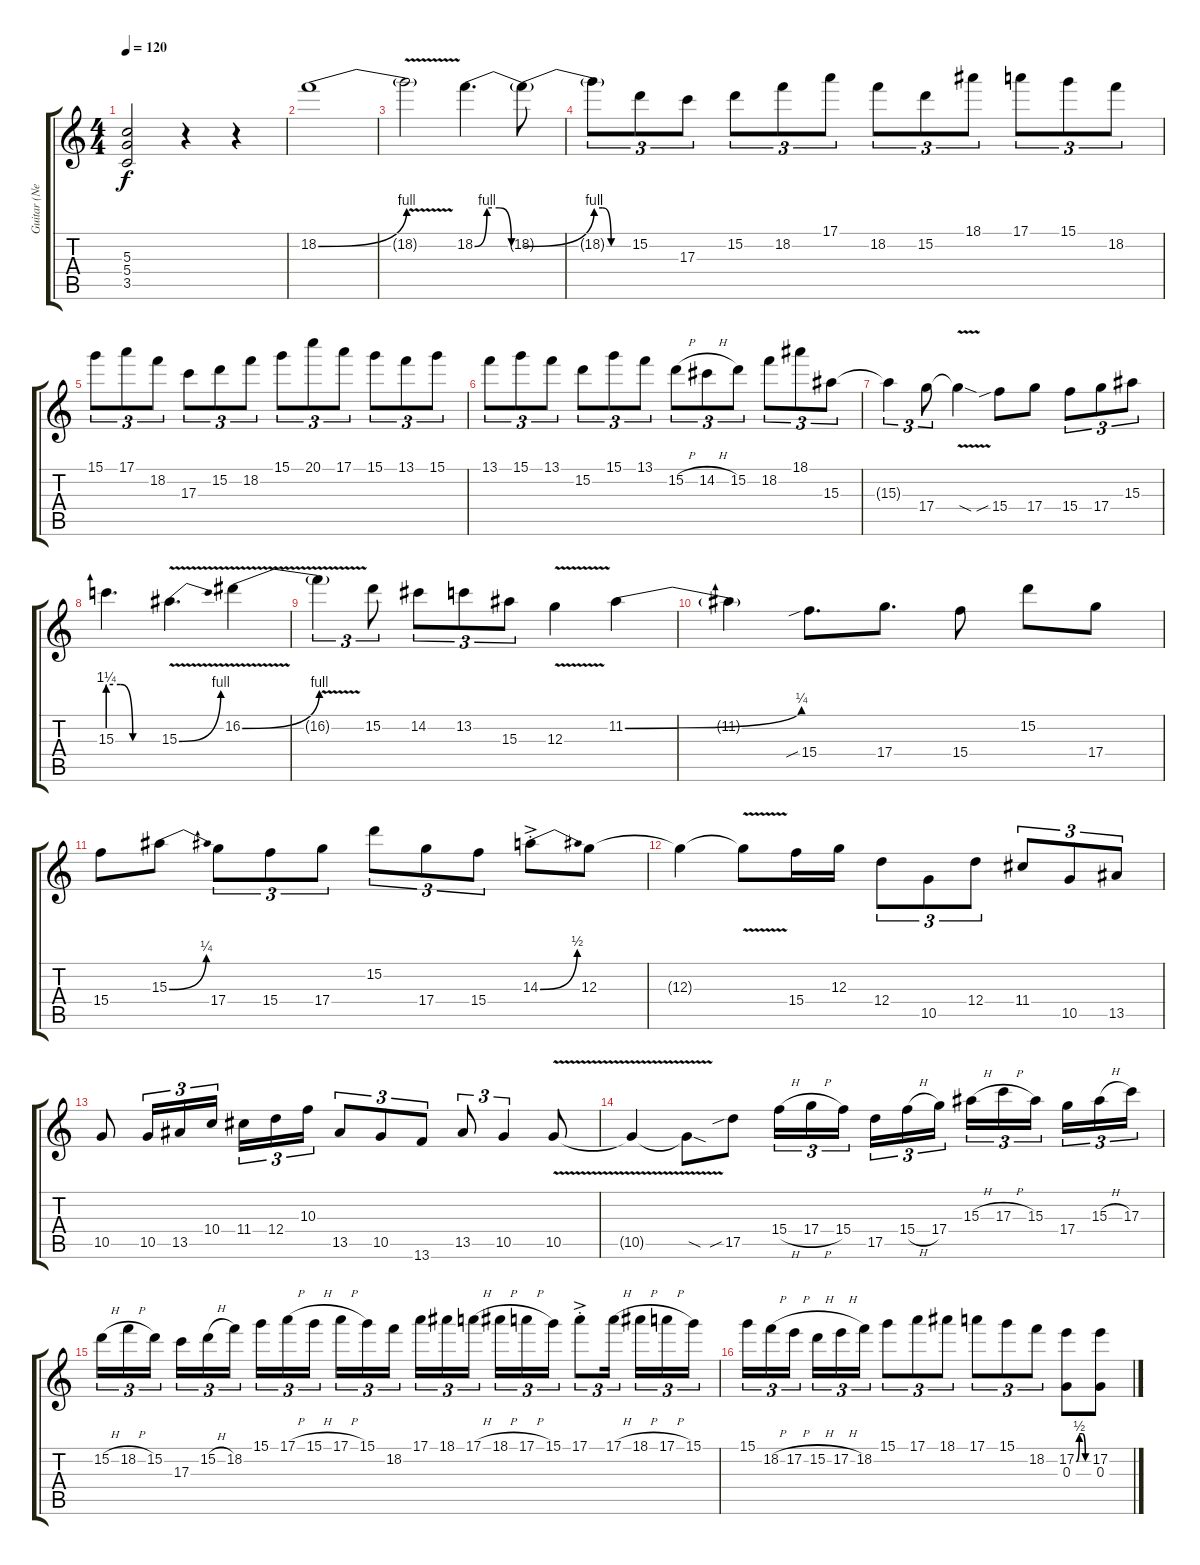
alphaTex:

\track ("Guitar (Nelson)" "Guitar (Ne") {instrument overdrivenguitar}
\staff {score tabs}
\tuning (E4 B3 G3 D3 A2 E2) {hide}
\ts (4 4)
\tempo 120
\clef g2
\ks c
(5.3 5.4 3.5).2{dy f} r.4 r.4 |
18.2{be (bend 0 0 60 4)}.1 |
18.2{v t}.2 18.2{be (custom 0 0 15 4 30 4 45 0 60 0)}.4{d} 18.2{be (bend 0 0 60 4) t}.8 |
18.2{be (custom 0 4 15 4 30 0 60 0) t}.8{tu (3 2)} 15.2.8{tu (3 2)} 17.3.8{tu (3 2)} 15.2.8{tu (3 2)} 18.2.8{tu (3 2)} 17.1.8{tu (3 2)} 18.2.8{tu (3 2)} 15.2.8{tu (3 2)} 18.1.8{tu (3 2)} 17.1.8{tu (3 2)} 15.1.8{tu (3 2)} 18.2.8{tu (3 2)} |
15.1.8{tu (3 2)} 17.1.8{tu (3 2)} 18.2.8{tu (3 2)} 17.3.8{tu (3 2)} 15.2.8{tu (3 2)} 18.2.8{tu (3 2)} 15.1.8{tu (3 2)} 20.1.8{tu (3 2)} 17.1.8{tu (3 2)} 15.1.8{tu (3 2)} 13.1.8{tu (3 2)} 15.1.8{tu (3 2)} |
13.1.8{tu (3 2)} 15.1.8{tu (3 2)} 13.1.8{tu (3 2)} 15.2.8{tu (3 2)} 15.1.8{tu (3 2)} 13.1.8{tu (3 2)} 15.2{h}.8{tu (3 2)} 14.2{h}.8{tu (3 2)} 15.2.8{tu (3 2)} 18.2.8{tu (3 2)} 18.1.8{tu (3 2)} 15.3.8{tu (3 2)} |
15.3{t}.4{tu (3 2)} 17.4.8{tu (3 2)} 17.4{v sod t}.4 15.4{sib}.8 17.4.8 15.4.8{tu (3 2)} 17.4.8{tu (3 2)} 15.3.8{tu (3 2)} |
15.3{be (custom 0 5 15 5 30 0 60 0)}.4{d} 15.3{be (bend 0 0 60 4) v}.4{d} 16.2{be (bend 0 0 60 4) v}.4 |
16.2{v t}.4{tu (3 2)} 15.2.8{tu (3 2)} 14.2.8{tu (3 2)} 13.2.8{tu (3 2)} 15.3.8{tu (3 2)} 12.3{v}.4 11.2{be (bend 0 0 60 1)}.4 |
11.2{t}.4 15.4{sib}.8{d} 17.4.8{d} 15.4.8 15.2.8 17.4.8 |
15.4.8 15.3{be (bend 0 0 60 1)}.8 17.4.8{tu (3 2)} 15.4.8{tu (3 2)} 17.4.8{tu (3 2)} 15.2.8{tu (3 2)} 17.4.8{tu (3 2)} 15.4.8{tu (3 2)} 14.3{be (bend 0 0 60 2) ac st}.8 12.3.8 |
12.3{t}.4 12.3{v t}.8 15.4.16 12.3.16 12.4.8{tu (3 2)} 10.5.8{tu (3 2)} 12.4.8{tu (3 2)} 11.4.8{tu (3 2)} 10.5.8{tu (3 2)} 13.5.8{tu (3 2)} |
10.5.8 10.5.16{tu (3 2)} 13.5.16{tu (3 2)} 10.4.16{tu (3 2)} 11.4.16{tu (3 2)} 12.4.16{tu (3 2)} 10.3.16{tu (3 2)} 13.5.8{tu (3 2)} 10.5.8{tu (3 2)} 13.6.8{tu (3 2)} 13.5.8{tu (3 2)} 10.5.4{tu (3 2)} 10.5{v}.8 |
10.5{v t}.4 10.5{v sod t}.8 17.5{sib}.8 15.4{h}.16{tu (3 2)} 17.4{h}.16{tu (3 2)} 15.4.16{tu (3 2) beam splitsecondary} 17.5.16{tu (3 2)} 15.4{h}.16{tu (3 2)} 17.4.16{tu (3 2)} 15.3{h}.16{tu (3 2)} 17.3{h}.16{tu (3 2)} 15.3.16{tu (3 2) beam splitsecondary} 17.4.16{tu (3 2)} 15.3{h}.16{tu (3 2)} 17.3.16{tu (3 2)} |
15.2{h}.16{tu (3 2)} 18.2{h}.16{tu (3 2)} 15.2.16{tu (3 2) beam splitsecondary} 17.3.16{tu (3 2)} 15.2{h}.16{tu (3 2)} 18.2.16{tu (3 2)} 15.1.16{tu (3 2)} 17.1{h}.16{tu (3 2)} 15.1{h}.16{tu (3 2) beam splitsecondary} 17.1{h}.16{tu (3 2)} 15.1.16{tu (3 2)} 18.2.16{tu (3 2)} 17.1.16{tu (3 2)} 18.1.16{tu (3 2)} 17.1{h}.16{tu (3 2) beam splitsecondary} 18.1{h}.16{tu (3 2)} 17.1{h}.16{tu (3 2)} 15.1.16{tu (3 2)} 17.1{ac st}.8{tu (3 2)} 17.1{h}.16{tu (3 2) beam splitsecondary} 18.1{h}.16{tu (3 2)} 17.1{h}.16{tu (3 2)} 15.1.16{tu (3 2)} |
15.1.16{tu (3 2)} 18.2{h}.16{tu (3 2)} 17.2{h}.16{tu (3 2) beam splitsecondary} 15.2{h}.16{tu (3 2)} 17.2{h}.16{tu (3 2)} 18.2.16{tu (3 2)} 15.1.8{tu (3 2)} 17.1.8{tu (3 2)} 18.1.8{tu (3 2)} 17.1.8{tu (3 2)} 15.1.8{tu (3 2)} 18.2.8{tu (3 2)} (17.2{be (custom 0 0 15 2 30 2 45 0 60 0)} 0.3).8 (17.2 0.3).8
